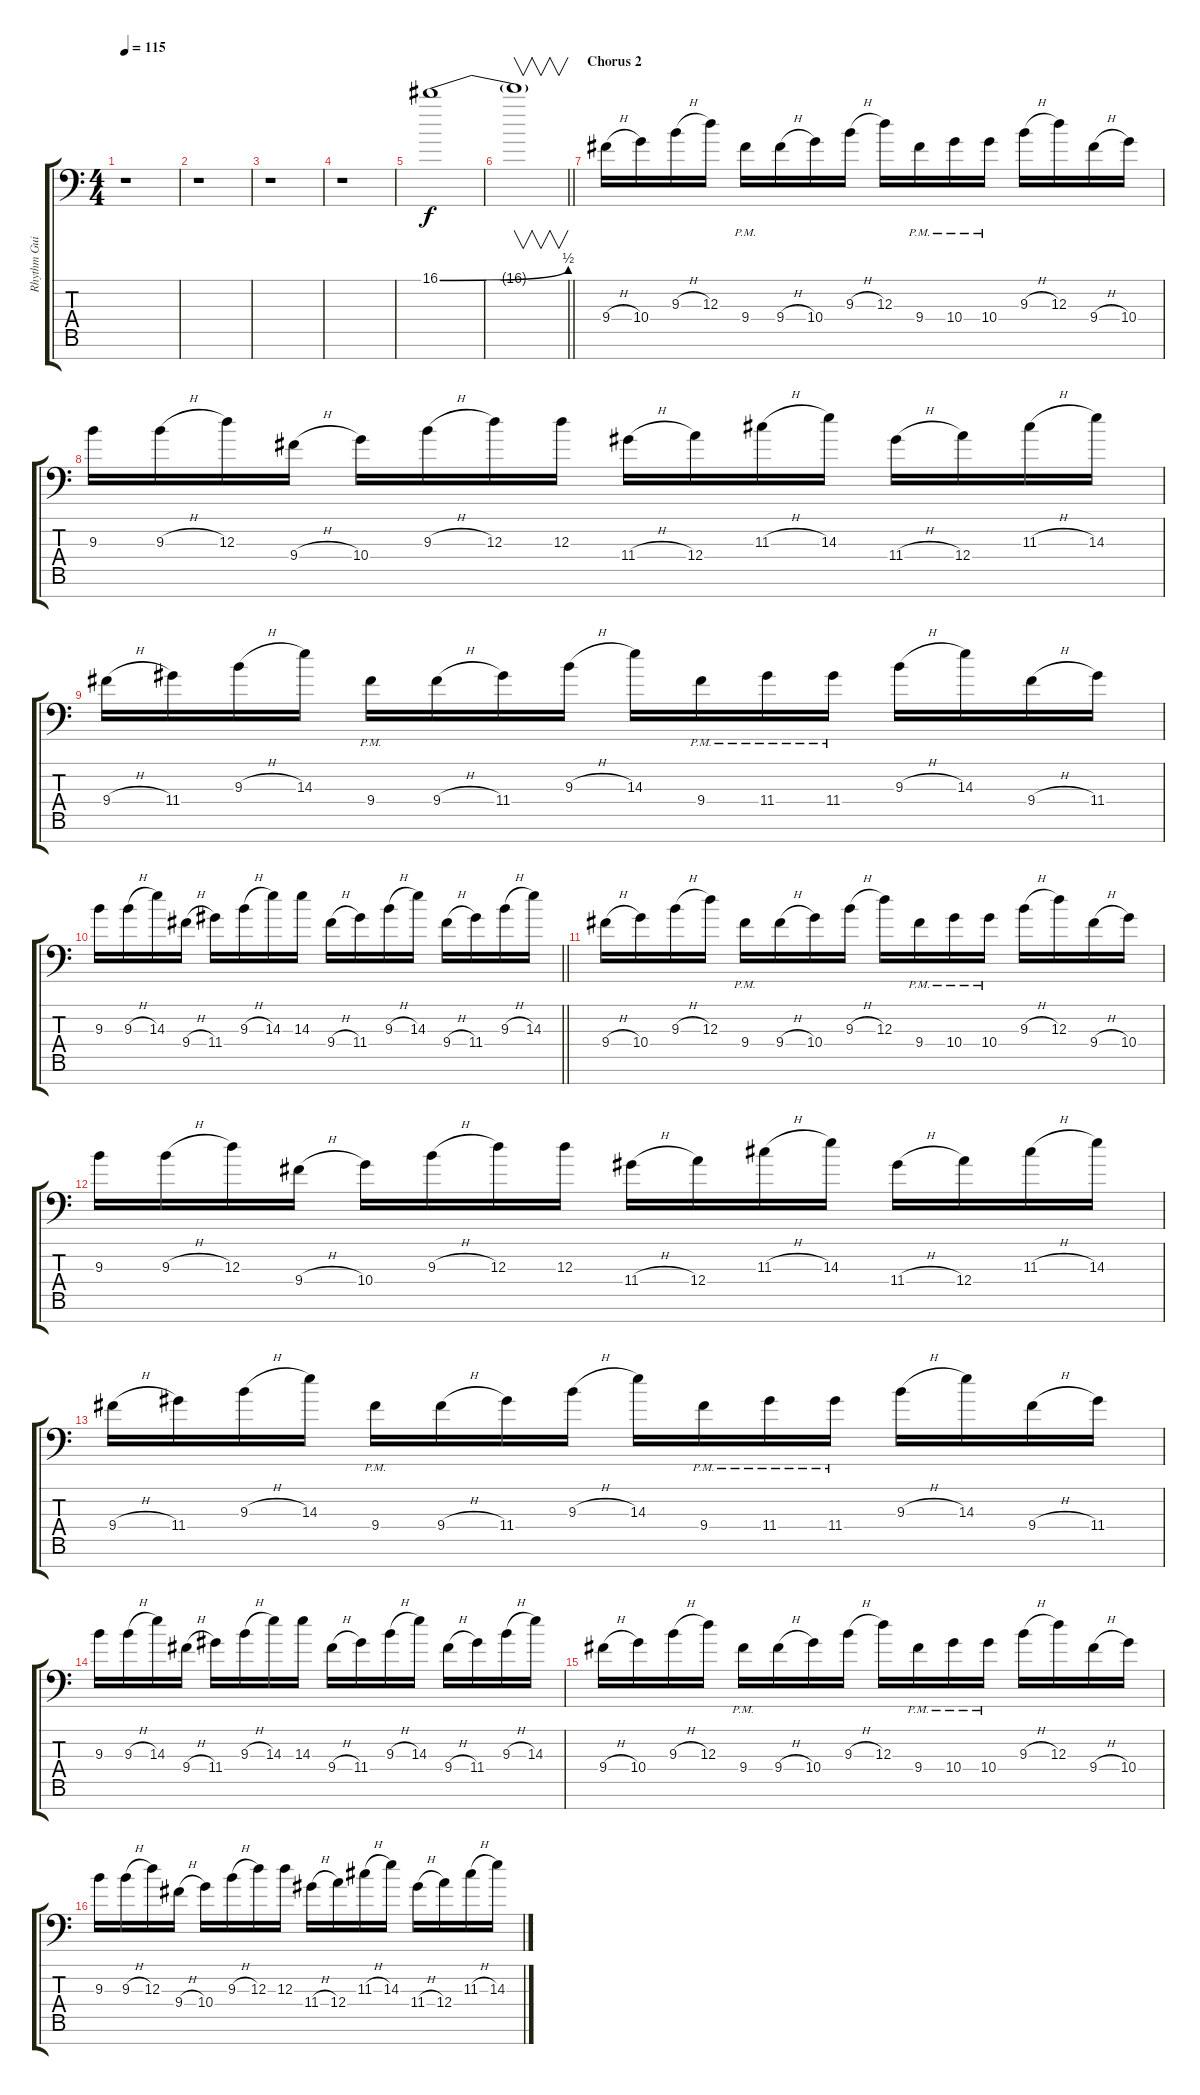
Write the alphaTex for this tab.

\track ("Rhythm Guitar R" "Rhythm Gui") {instrument overdrivenguitar}
\staff {score tabs}
\tuning (B3 G3 D3 A2 E2 B1 Gb1) {hide}
\ts (4 4)
\tempo 115
\clef f4
\ks c
r.1{dy f} |
r.1 |
r.1 |
r.1{volume 0} |
16.1{be (bend 0 0 60 2)}.1{volume 9 balance 8 instrument lead2sawtooth} |
\barLineRight lightlight
16.1{t}.1{v volume 4} |
\section ("" "Chorus 2")
9.4{h}.16{volume 13 balance 14 instrument overdrivenguitar} 10.4.16 9.3{h}.16 12.3.16 9.4{pm}.16 9.4{h}.16 10.4.16 9.3{h}.16 12.3.16 9.4{pm}.16 10.4{pm}.16 10.4{pm}.16 9.3{h}.16 12.3.16 9.4{h}.16 10.4.16 |
9.3.16 9.3{h}.16 12.3.16 9.4{h}.16 10.4.16 9.3{h}.16 12.3.16 12.3.16 11.4{h}.16 12.4.16 11.3{h}.16 14.3.16 11.4{h}.16 12.4.16 11.3{h}.16 14.3.16 |
9.4{h}.16 11.4.16 9.3{h}.16 14.3.16 9.4{pm}.16 9.4{h}.16 11.4.16 9.3{h}.16 14.3.16 9.4{pm}.16 11.4{pm}.16 11.4{pm}.16 9.3{h}.16 14.3.16 9.4{h}.16 11.4.16 |
\barLineRight lightlight
9.3.16 9.3{h}.16 14.3.16 9.4{h}.16 11.4.16 9.3{h}.16 14.3.16 14.3.16 9.4{h}.16 11.4.16 9.3{h}.16 14.3.16 9.4{h}.16 11.4.16 9.3{h}.16 14.3.16 |
9.4{h}.16 10.4.16 9.3{h}.16 12.3.16 9.4{pm}.16 9.4{h}.16 10.4.16 9.3{h}.16 12.3.16 9.4{pm}.16 10.4{pm}.16 10.4{pm}.16 9.3{h}.16 12.3.16 9.4{h}.16 10.4.16 |
9.3.16 9.3{h}.16 12.3.16 9.4{h}.16 10.4.16 9.3{h}.16 12.3.16 12.3.16 11.4{h}.16 12.4.16 11.3{h}.16 14.3.16 11.4{h}.16 12.4.16 11.3{h}.16 14.3.16 |
9.4{h}.16 11.4.16 9.3{h}.16 14.3.16 9.4{pm}.16 9.4{h}.16 11.4.16 9.3{h}.16 14.3.16 9.4{pm}.16 11.4{pm}.16 11.4{pm}.16 9.3{h}.16 14.3.16 9.4{h}.16 11.4.16 |
9.3.16 9.3{h}.16 14.3.16 9.4{h}.16 11.4.16 9.3{h}.16 14.3.16 14.3.16 9.4{h}.16 11.4.16 9.3{h}.16 14.3.16 9.4{h}.16 11.4.16 9.3{h}.16 14.3.16 |
9.4{h}.16 10.4.16 9.3{h}.16 12.3.16 9.4{pm}.16 9.4{h}.16 10.4.16 9.3{h}.16 12.3.16 9.4{pm}.16 10.4{pm}.16 10.4{pm}.16 9.3{h}.16 12.3.16 9.4{h}.16 10.4.16 |
9.3.16 9.3{h}.16 12.3.16 9.4{h}.16 10.4.16 9.3{h}.16 12.3.16 12.3.16 11.4{h}.16 12.4.16 11.3{h}.16 14.3.16 11.4{h}.16 12.4.16 11.3{h}.16 14.3.16
